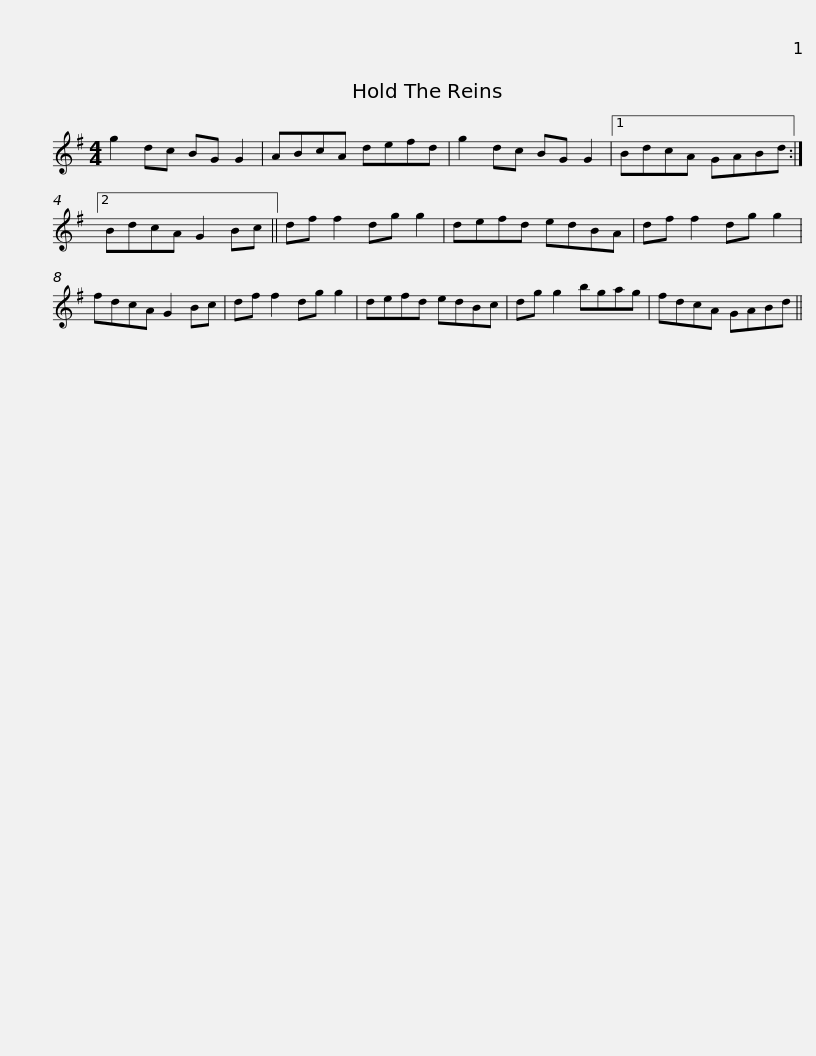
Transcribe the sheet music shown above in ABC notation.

X:1
L:1/8
M:4/4
I:linebreak $
K:G
V:1 treble
V:1
 g2 dc BG G2 | ABcA defd | g2 dc BG G2 |1 BdcA GABd :|2 BdcA G2 Bc || %5
 df f2 dg g2 |$ defd edBA | df f2 dg g2 | fdcA G2 Bc | df f2 dg g2 | %10
 defd edBc | dg g2 bgag |$ fdcA GABd || %13
